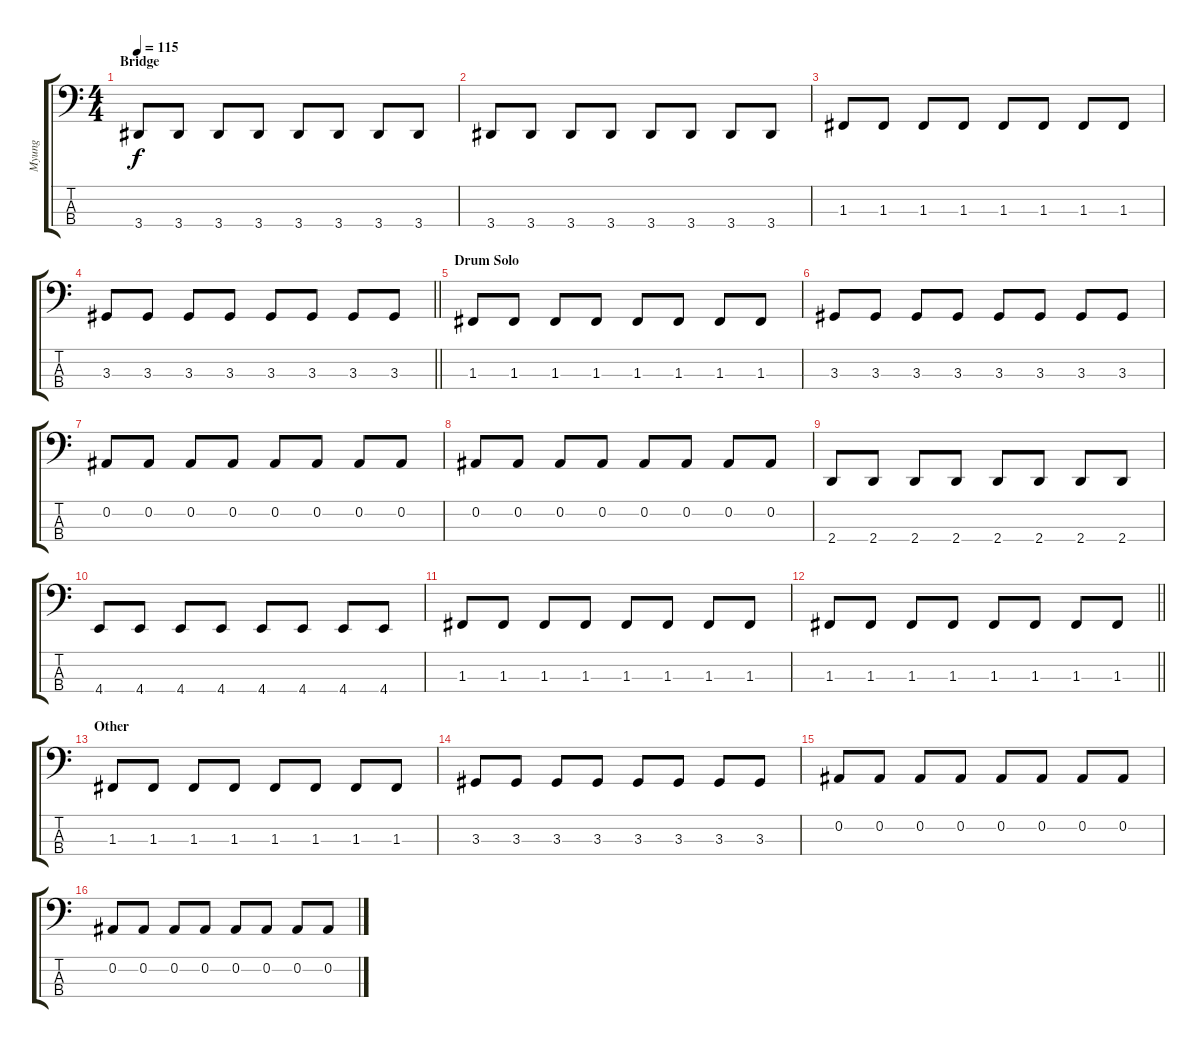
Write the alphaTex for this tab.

\track ("Myung" "Myung") {instrument electricbassfinger}
\staff {score tabs}
\tuning (Eb2 Bb1 F1 C1) {hide}
\ts (4 4)
\section ("" "Bridge")
\tempo 115
\clef f4
\ks c
3.4.8{dy f} 3.4.8 3.4.8 3.4.8 3.4.8 3.4.8 3.4.8 3.4.8 |
3.4.8 3.4.8 3.4.8 3.4.8 3.4.8 3.4.8 3.4.8 3.4.8 |
1.3.8 1.3.8 1.3.8 1.3.8 1.3.8 1.3.8 1.3.8 1.3.8 |
\barLineRight lightlight
3.3.8 3.3.8 3.3.8 3.3.8 3.3.8 3.3.8 3.3.8 3.3.8 |
\section ("" "Drum Solo")
1.3.8 1.3.8 1.3.8 1.3.8 1.3.8 1.3.8 1.3.8 1.3.8 |
3.3.8 3.3.8 3.3.8 3.3.8 3.3.8 3.3.8 3.3.8 3.3.8 |
0.2.8 0.2.8 0.2.8 0.2.8 0.2.8 0.2.8 0.2.8 0.2.8 |
0.2.8 0.2.8 0.2.8 0.2.8 0.2.8 0.2.8 0.2.8 0.2.8 |
2.4.8 2.4.8 2.4.8 2.4.8 2.4.8 2.4.8 2.4.8 2.4.8 |
4.4.8 4.4.8 4.4.8 4.4.8 4.4.8 4.4.8 4.4.8 4.4.8 |
1.3.8 1.3.8 1.3.8 1.3.8 1.3.8 1.3.8 1.3.8 1.3.8 |
\barLineRight lightlight
1.3.8 1.3.8 1.3.8 1.3.8 1.3.8 1.3.8 1.3.8 1.3.8 |
\section ("" "Other")
1.3.8 1.3.8 1.3.8 1.3.8 1.3.8 1.3.8 1.3.8 1.3.8 |
3.3.8 3.3.8 3.3.8 3.3.8 3.3.8 3.3.8 3.3.8 3.3.8 |
0.2.8 0.2.8 0.2.8 0.2.8 0.2.8 0.2.8 0.2.8 0.2.8 |
0.2.8 0.2.8 0.2.8 0.2.8 0.2.8 0.2.8 0.2.8 0.2.8
